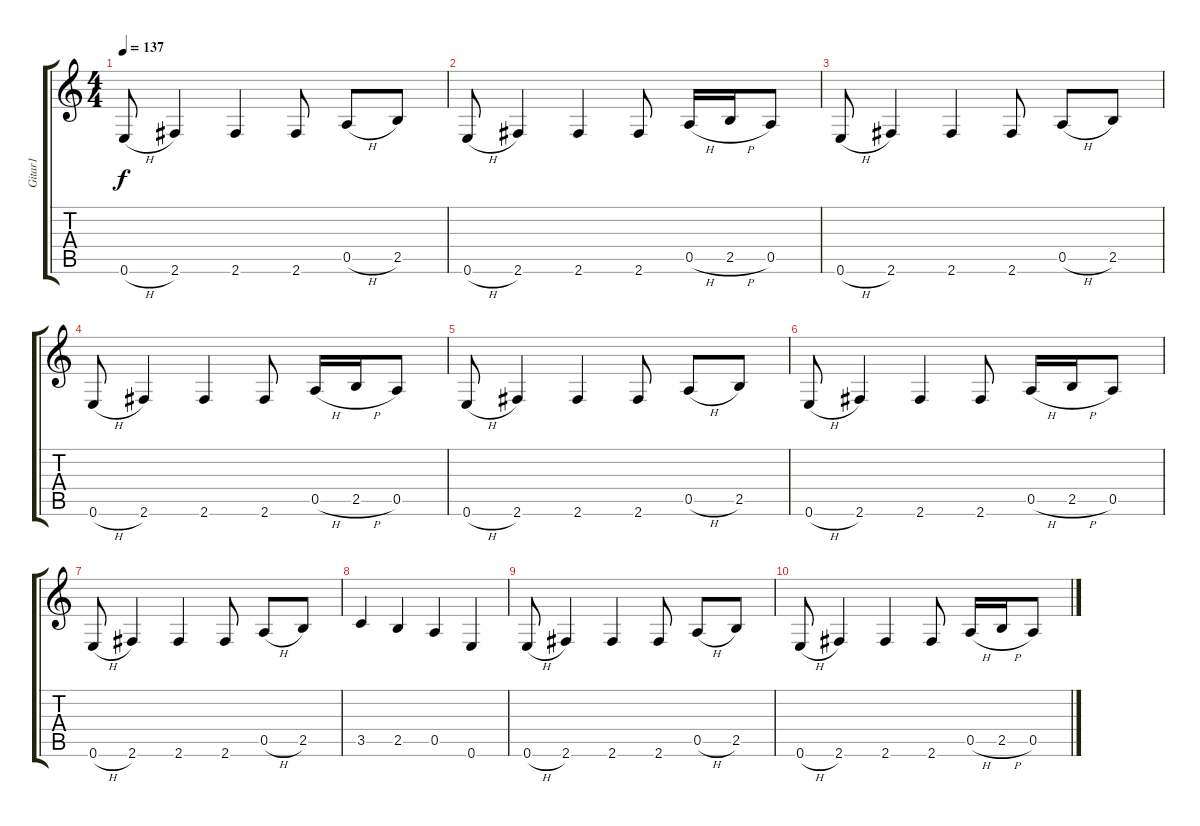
\track ("Gitar1" "Gitar1") {instrument distortionguitar}
\staff {score tabs}
\tuning (E4 B3 G3 D3 A2 E2) {hide}
\ts (4 4)
\tempo 137
\clef g2
\ks c
0.6{h}.8{dy f} 2.6.4 2.6.4 2.6.8 0.5{h}.8 2.5.8 |
0.6{h}.8 2.6.4 2.6.4 2.6.8 0.5{h}.16 2.5{h}.16 0.5.8 |
0.6{h}.8 2.6.4 2.6.4 2.6.8 0.5{h}.8 2.5.8 |
0.6{h}.8 2.6.4 2.6.4 2.6.8 0.5{h}.16 2.5{h}.16 0.5.8 |
0.6{h}.8 2.6.4 2.6.4 2.6.8 0.5{h}.8 2.5.8 |
0.6{h}.8 2.6.4 2.6.4 2.6.8 0.5{h}.16 2.5{h}.16 0.5.8 |
0.6{h}.8 2.6.4 2.6.4 2.6.8 0.5{h}.8 2.5.8 |
3.5.4 2.5.4 0.5.4 0.6.4 |
0.6{h}.8 2.6.4 2.6.4 2.6.8 0.5{h}.8 2.5.8 |
0.6{h}.8 2.6.4 2.6.4 2.6.8 0.5{h}.16 2.5{h}.16 0.5.8
